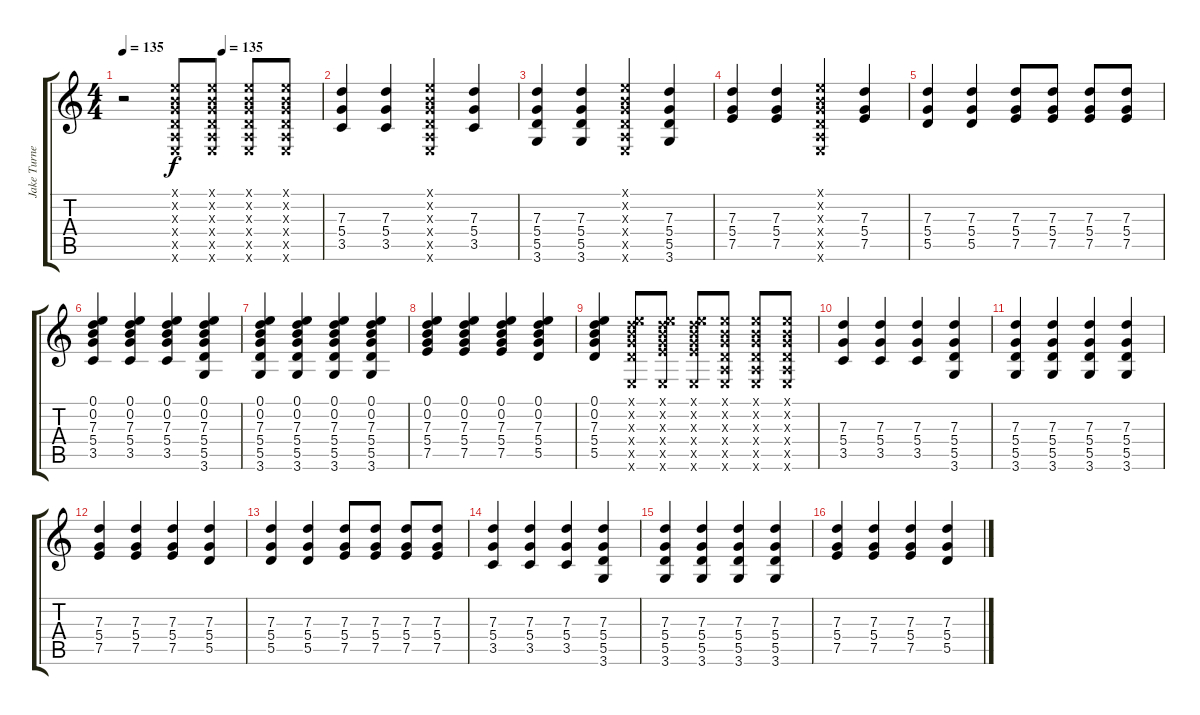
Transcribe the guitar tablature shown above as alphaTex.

\track ("Jake Turner" "Jake Turne") {instrument acousticguitarsteel}
\staff {score tabs}
\tuning (E4 B3 G3 D3 A2 E2) {hide}
\ts (4 4)
\tempo 135
\tempo (135 0.5)
\clef g2
\ks c
r.2{dy f} (0.1{x} 0.2{x} 0.3{x} 0.4{x} 0.5{x} 0.6{x}).8 (0.1{x} 0.2{x} 0.3{x} 0.4{x} 0.5{x} 0.6{x}).8 (0.1{x} 0.2{x} 0.3{x} 0.4{x} 0.5{x} 0.6{x}).8 (0.1{x} 0.2{x} 0.3{x} 0.4{x} 0.5{x} 0.6{x}).8 |
(7.3 5.4 3.5).4 (7.3 5.4 3.5).4 (0.1{x} 0.2{x} 0.3{x} 0.4{x} 0.5{x} 0.6{x}).4 (7.3 5.4 3.5).4 |
(7.3 5.4 5.5 3.6).4 (7.3 5.4 5.5 3.6).4 (0.1{x} 0.2{x} 0.3{x} 0.4{x} 0.5{x} 0.6{x}).4 (7.3 5.4 5.5 3.6).4 |
(7.3 5.4 7.5).4 (7.3 5.4 7.5).4 (0.1{x} 0.2{x} 0.3{x} 0.4{x} 0.5{x} 0.6{x}).4 (7.3 5.4 7.5).4 |
(7.3 5.4 5.5).4 (7.3 5.4 5.5).4 (7.3 5.4 7.5).8 (7.3 5.4 7.5).8 (7.3 5.4 7.5).8 (7.3 5.4 7.5).8 |
(0.1 0.2 7.3 5.4 3.5).4 (0.1 0.2 7.3 5.4 3.5).4 (0.1 0.2 7.3 5.4 3.5).4 (0.1 0.2 7.3 5.4 5.5 3.6).4 |
(0.1 0.2 7.3 5.4 5.5 3.6).4 (0.1 0.2 7.3 5.4 5.5 3.6).4 (0.1 0.2 7.3 5.4 5.5 3.6).4 (0.1 0.2 7.3 5.4 5.5 3.6).4 |
(0.1 0.2 7.3 5.4 7.5).4 (0.1 0.2 7.3 5.4 7.5).4 (0.1 0.2 7.3 5.4 7.5).4 (0.1 0.2 7.3 5.4 5.5).4 |
(0.1 0.2 7.3 5.4 5.5).4 (0.1{x} 0.2{x} 7.3{x} 5.4{x} 5.5{x} 0.6{x}).8 (0.1{x} 0.2{x} 7.3{x} 5.4{x} 7.5{x} 0.6{x}).8 (0.1{x} 0.2{x} 7.3{x} 5.4{x} 7.5{x} 0.6{x}).8 (0.1{x} 0.2{x} 0.3{x} 0.4{x} 0.5{x} 0.6{x}).8 (0.1{x} 0.2{x} 0.3{x} 0.4{x} 0.5{x} 0.6{x}).8 (0.1{x} 0.2{x} 0.3{x} 0.4{x} 0.5{x} 0.6{x}).8 |
(7.3 5.4 3.5).4 (7.3 5.4 3.5).4 (7.3 5.4 3.5).4 (7.3 5.4 5.5 3.6).4 |
(7.3 5.4 5.5 3.6).4 (7.3 5.4 5.5 3.6).4 (7.3 5.4 5.5 3.6).4 (7.3 5.4 5.5 3.6).4 |
(7.3 5.4 7.5).4 (7.3 5.4 7.5).4 (7.3 5.4 7.5).4 (7.3 5.4 5.5).4 |
(7.3 5.4 5.5).4 (7.3 5.4 5.5).4 (7.3 5.4 7.5).8 (7.3 5.4 7.5).8 (7.3 5.4 7.5).8 (7.3 5.4 7.5).8 |
(7.3 5.4 3.5).4 (7.3 5.4 3.5).4 (7.3 5.4 3.5).4 (7.3 5.4 5.5 3.6).4 |
(7.3 5.4 5.5 3.6).4 (7.3 5.4 5.5 3.6).4 (7.3 5.4 5.5 3.6).4 (7.3 5.4 5.5 3.6).4 |
(7.3 5.4 7.5).4 (7.3 5.4 7.5).4 (7.3 5.4 7.5).4 (7.3 5.4 5.5).4
